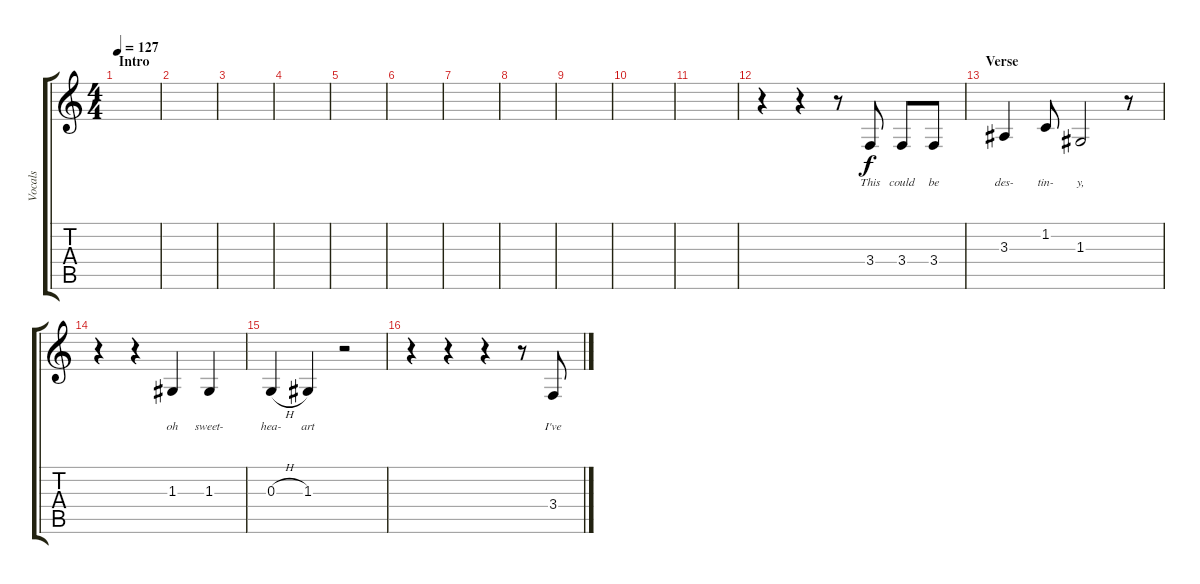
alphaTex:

\track ("Vocals" "Vocals") {instrument tenorsax}
\staff {score tabs}
\tuning (E4 B3 G3 D3 A2 E2) {hide}
\ts (4 4)
\section ("" "Intro")
\tempo 127
\clef g2
\ks c
|
|
|
|
|
|
|
|
|
|
|
r.4 r.4 r.8 3.4.8{lyrics (0 "This") lyrics (1 "") lyrics (2 "") lyrics (3 "") lyrics (4 "")} 3.4.8{lyrics (0 "could") lyrics (1 "") lyrics (2 "") lyrics (3 "") lyrics (4 "")} 3.4.8{lyrics (0 "be") lyrics (1 "") lyrics (2 "") lyrics (3 "") lyrics (4 "")} |
\section ("" "Verse")
3.3.4{lyrics (0 "des-") lyrics (1 "") lyrics (2 "") lyrics (3 "") lyrics (4 "")} 1.2.8{lyrics (0 "tin-") lyrics (1 "") lyrics (2 "") lyrics (3 "") lyrics (4 "")} 1.3.2{lyrics (0 "y,") lyrics (1 "") lyrics (2 "") lyrics (3 "") lyrics (4 "")} r.8 |
r.4 r.4 1.3.4{lyrics (0 "oh") lyrics (1 "") lyrics (2 "") lyrics (3 "") lyrics (4 "")} 1.3.4{lyrics (0 "sweet-") lyrics (1 "") lyrics (2 "") lyrics (3 "") lyrics (4 "")} |
0.3{h}.4{lyrics (0 "hea-") lyrics (1 "") lyrics (2 "") lyrics (3 "") lyrics (4 "")} 1.3.4{lyrics (0 "art") lyrics (1 "") lyrics (2 "") lyrics (3 "") lyrics (4 "")} r.2 |
r.4 r.4 r.4 r.8 3.4.8{lyrics (0 "I've") lyrics (1 "") lyrics (2 "") lyrics (3 "") lyrics (4 "")}
